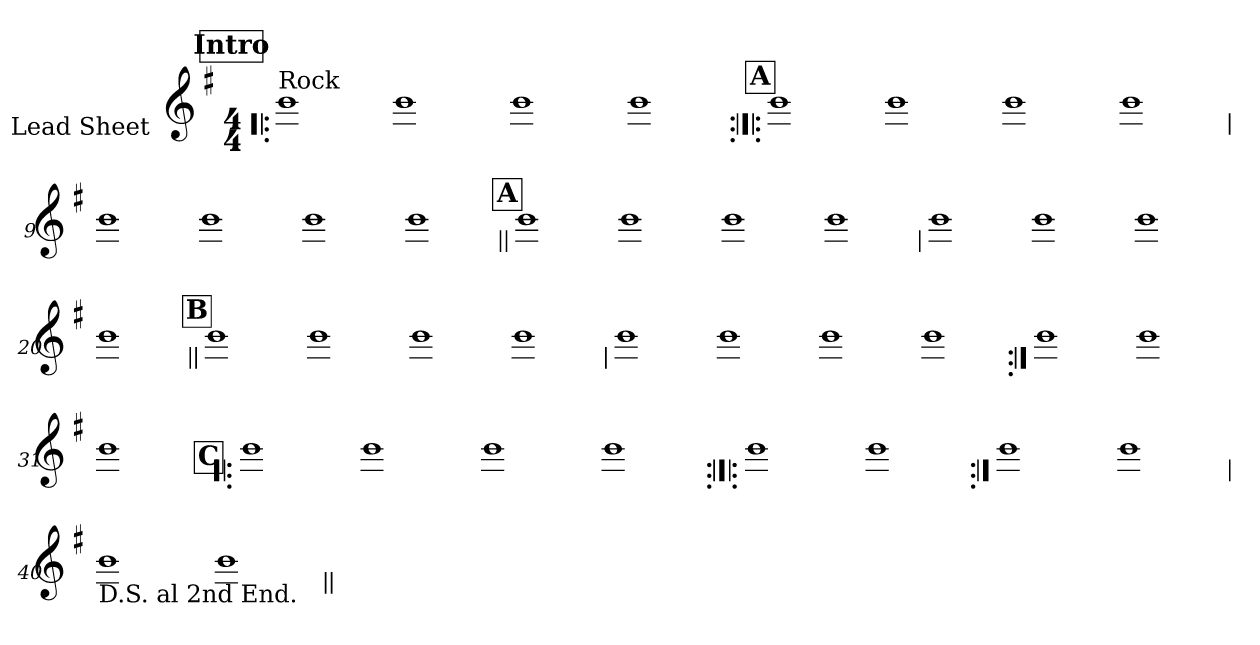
**kern
*part1
*staff1
*I"Lead Sheet
*stria0
*clefG2
*k[f#]
*G:
*M4/4
*MM135
!!LO:REH:place=s1:a:t=Intro
=1!|:
!LO:TX:a:t=Rock
1b
=2-
1b
=3-
1b
=4-
1b
!!LO:LB:g=z
!!LO:REH:place=s1:a:t=A
=5:|!|:
1b
=6-
1b
=7-
1b
=8-
1b
!!LO:LB:g=z
=9
1b
=10-
1b
=11-
1b
=12-
1b
!!LO:LB:g=z
!!LO:REH:place=s1:a:t=A
=13||
1b
=14-
1b
=15-
1b
=16-
1b
!!LO:LB:g=z
=17
1b
=18-
1b
=19-
1b
=20-
1b
!!LO:LB:g=z
!!LO:REH:place=s1:a:t=B
=21||
1b
=22-
1b
=23-
1b
=24-
1b
!!LO:LB:g=z
=25
1b
=26-
1b
=27-
1b
=28-
1b
!!LO:LB:g=z
=29:|!
1b
=30-
1b
=31-
1b
!!LO:LB:g=z
!!LO:REH:place=s1:a:t=C
=32!|:
1b
=33-
1b
=34-
1b
=35-
1b
!!LO:LB:g=z
=36:|!|:
1b
=37-
1b
=38:|!
1b
=39-
1b
!!LO:LB:g=z
=40
!LO:TX:b:t=D.S. al 2nd End.
1b
=41-
1b
=||
*-
